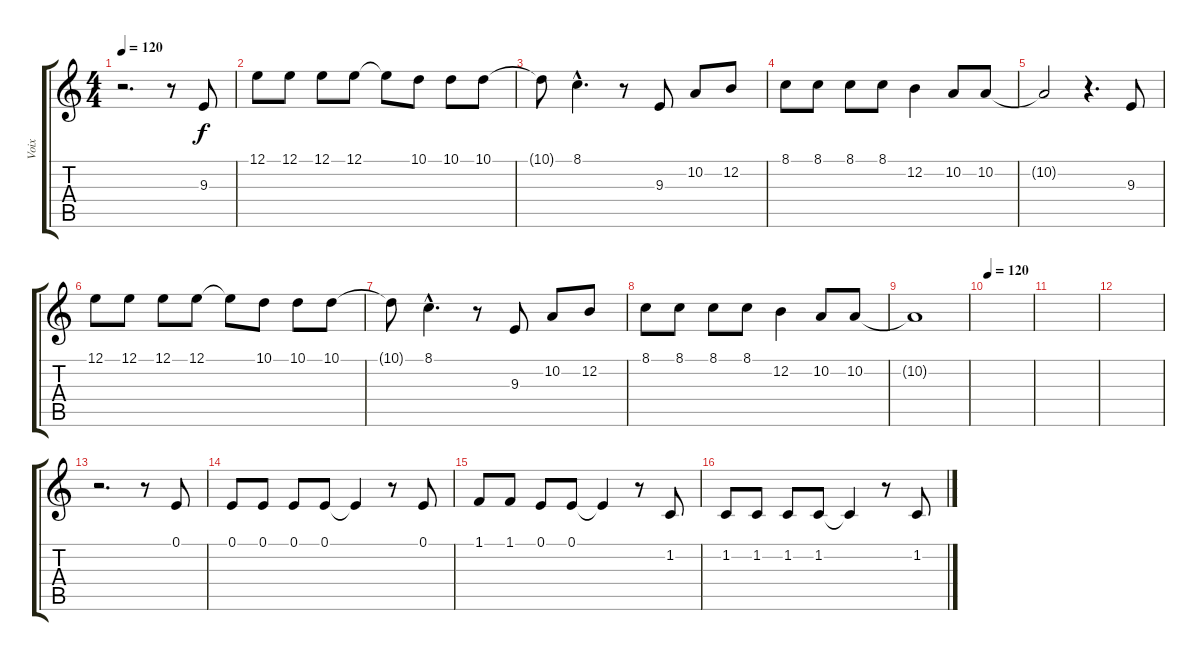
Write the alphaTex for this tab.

\track ("Voix" "Voix") {instrument accordion}
\staff {score tabs}
\tuning (E4 B3 G3 D3 A2 E2) {hide}
\ts (4 4)
\tempo 120
\tempo 100
\tempo 120
\clef g2
\ks c
r.2{d dy f instrument accordion} r.8 9.3.8 |
12.1.8 12.1.8 12.1.8 12.1.8 12.1{t}.8 10.1.8 10.1.8 10.1.8 |
10.1{t}.8 8.1{hac}.4{d} r.8 9.3.8 10.2.8 12.2.8 |
8.1.8 8.1.8 8.1.8 8.1.8 12.2.4 10.2.8 10.2.8 |
10.2{t}.2 r.4{d} 9.3.8 |
12.1.8 12.1.8 12.1.8 12.1.8 12.1{t}.8 10.1.8 10.1.8 10.1.8 |
10.1{t}.8 8.1{hac}.4{d} r.8 9.3.8 10.2.8 12.2.8 |
8.1.8 8.1.8 8.1.8 8.1.8 12.2.4 10.2.8 10.2.8 |
10.2{t}.1 |
\tempo 120
|
|
|
r.2{d} r.8 0.1.8 |
0.1.8 0.1.8 0.1.8 0.1.8 0.1{t}.4 r.8 0.1.8 |
1.1.8 1.1.8 0.1.8 0.1.8 0.1{t}.4 r.8 1.2.8 |
1.2.8 1.2.8 1.2.8 1.2.8 1.2{t}.4 r.8 1.2.8
